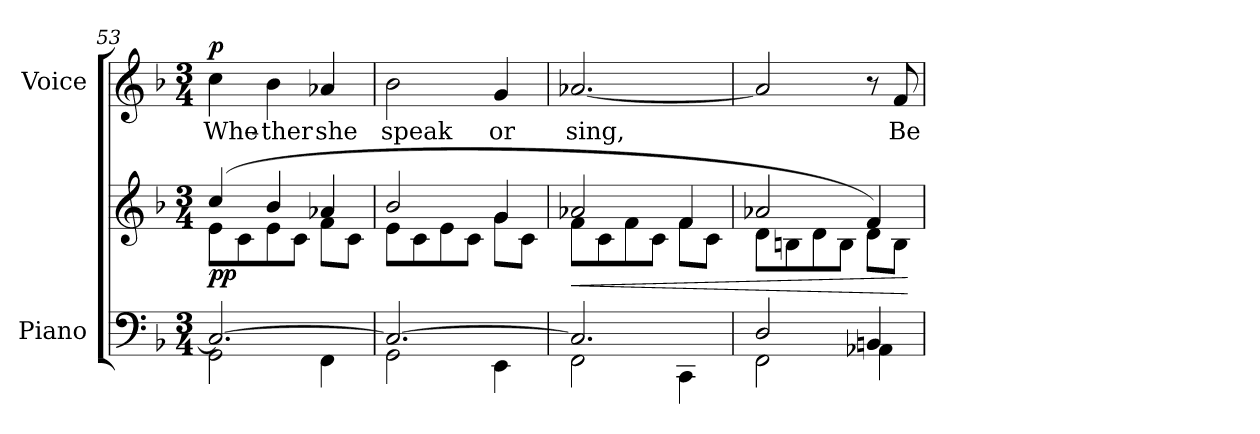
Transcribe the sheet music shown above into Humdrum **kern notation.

**kern	**kern	**dynam	**kern	**text	**dynam
*part2	*part2	*part2	*part1	*part1	*part1
*staff3	*staff2	*staff2/3	*staff1	*staff1	*staff1
*I"Piano	*	*	*I"Voice	*	*
*I'Pno	*	*	*	*	*
*clefF4	*clefG2	*	*clefG2	*	*
*k[b-]	*k[b-]	*	*k[b-]	*	*
*M3/4	*M3/4	*	*M3/4	*	*
=53	=53	=53	=53	=53	=53
*^	*^	*	*	*	*
!	!	!	!	!LO:DY:b	!	!	!LO:DY:a
2.C/_	2GG\	(4cc/	8e\L	pp	4cc\	Whe-	p
.	.	.	8c\	.	.	.	.
.	.	4b-/	8e\	.	4b-\	-ther	.
.	.	.	8c\J	.	.	.	.
.	4FF\	4a-X/	8f\L	.	4a-X/	she	.
.	.	.	8c\J	.	.	.	.
=54	=54	=54	=54	=54	=54	=54	=54
2.C/_	2GG\	2b-/	8e\L	.	2b-\	speak	.
.	.	.	8c\	.	.	.	.
.	.	.	8e\	.	.	.	.
.	.	.	8c\J	.	.	.	.
.	4EE\	4g/	8g\L	.	4g/	or	.
.	.	.	8c\J	.	.	.	.
=55	=55	=55	=55	=55	=55	=55	=55
!	!	!	!	!LO:HP:b	!	!	!
2.C/]	2FF\	2a-X/	8f\L	<	[2.a-X/	sing,	.
.	.	.	8c\	.	.	.	.
.	.	.	8f\	.	.	.	.
.	.	.	8c\J	.	.	.	.
.	4CC\	4f/	8f\L	.	.	.	.
.	.	.	8c\J	.	.	.	.
=56	=56	=56	=56	=56	=56	=56	=56
2D/	2FF\	2a-X/	8d\L	.	2a-/]	.	.
.	.	.	8Bn\	.	.	.	.
.	.	.	8d\	.	.	.	.
.	.	.	8B\J	.	.	.	.
4BBn/	4AA-X\	4f/)	8d\L	.	8r	.	.
.	.	.	8B\J	.	8f/	Be	.
*v	*v	*	*	*	*	*	*
*	*v	*v	*	*	*	*
.	.	[	.	.	.
=	=	=	=	=	=
*-	*-	*-	*-	*-	*-
